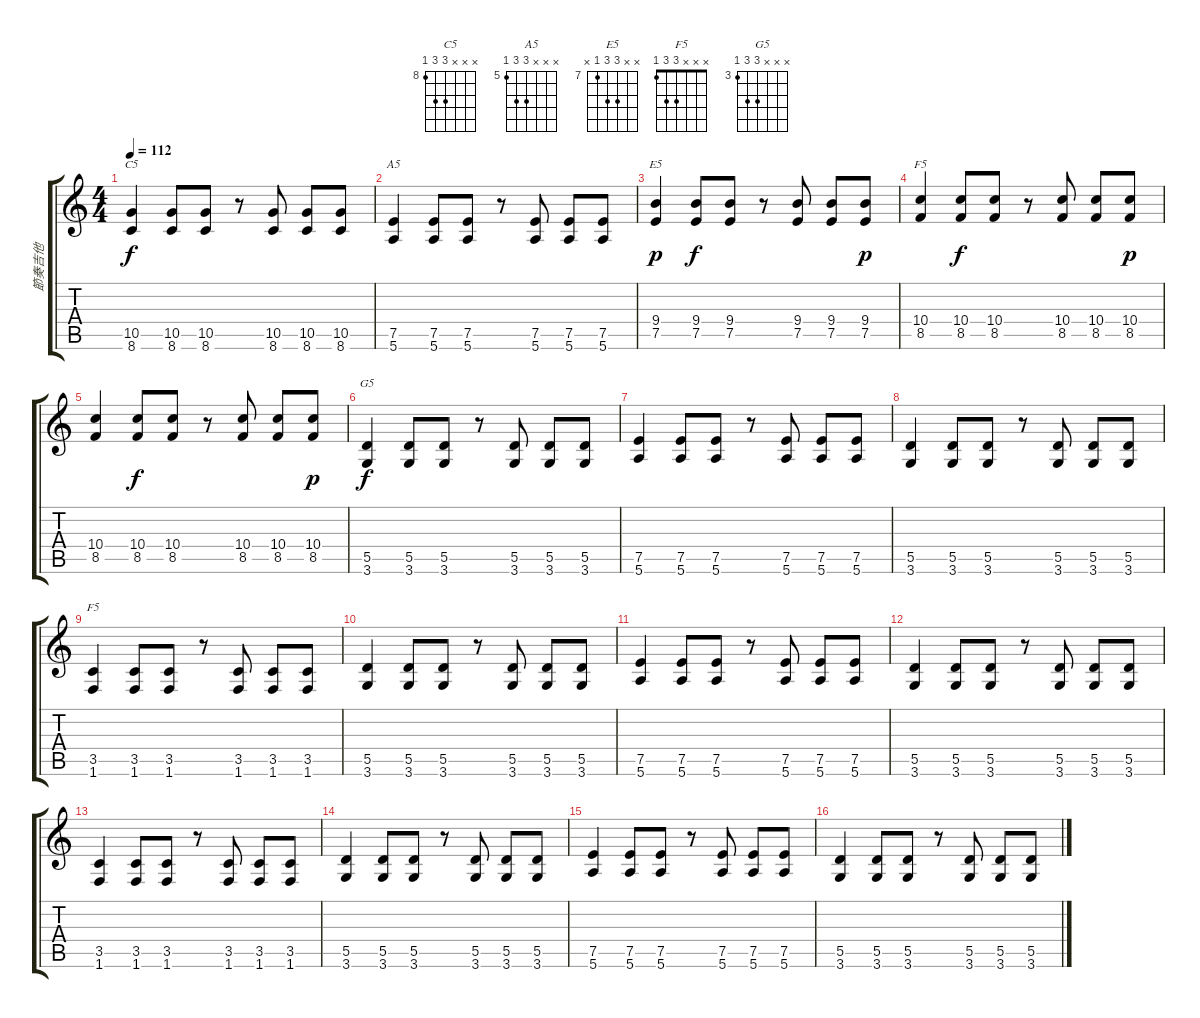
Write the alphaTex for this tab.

\track ("節奏吉他" "節奏吉他") {instrument overdrivenguitar}
\staff {score tabs}
\tuning (E4 B3 G3 D3 A2 E2) {hide}
\chord ("C5" x x x 10 10 8) {firstfret 8}
\chord ("A5" x x x 7 7 5) {firstfret 5}
\chord ("E5" x x 9 9 7 x) {firstfret 7}
\chord ("F5" x x 10 10 8 x) {firstfret 8}
\chord ("G5" x x x 5 5 3) {firstfret 3}
\chord ("F5" x x x 3 3 1)
\ts (4 4)
\tempo 112
\clef g2
\ks c
(10.5 8.6).4{ch "C5" dy f instrument overdrivenguitar} (10.5 8.6).8 (10.5 8.6).8 r.8 (10.5 8.6).8 (10.5 8.6).8 (10.5 8.6).8 |
(7.5 5.6).4{ch "A5" instrument overdrivenguitar} (7.5 5.6).8 (7.5 5.6).8 r.8 (7.5 5.6).8 (7.5 5.6).8 (7.5 5.6).8 |
(9.4 7.5).4{ch "E5" dy p instrument overdrivenguitar} (9.4 7.5).8{dy f} (9.4 7.5).8 r.8 (9.4 7.5).8 (9.4 7.5).8 (9.4 7.5).8{dy p} |
(10.4 8.5).4{ch "F5" instrument overdrivenguitar} (10.4 8.5).8{dy f} (10.4 8.5).8 r.8 (10.4 8.5).8 (10.4 8.5).8 (10.4 8.5).8{dy p} |
(10.4 8.5).4{instrument overdrivenguitar} (10.4 8.5).8{dy f} (10.4 8.5).8 r.8 (10.4 8.5).8 (10.4 8.5).8 (10.4 8.5).8{dy p} |
(5.5 3.6).4{ch "G5" dy f instrument overdrivenguitar} (5.5 3.6).8 (5.5 3.6).8 r.8 (5.5 3.6).8 (5.5 3.6).8 (5.5 3.6).8 |
(7.5 5.6).4{instrument overdrivenguitar} (7.5 5.6).8 (7.5 5.6).8 r.8 (7.5 5.6).8 (7.5 5.6).8 (7.5 5.6).8 |
(5.5 3.6).4{instrument overdrivenguitar} (5.5 3.6).8 (5.5 3.6).8 r.8 (5.5 3.6).8 (5.5 3.6).8 (5.5 3.6).8 |
(3.5 1.6).4{ch "F5" instrument overdrivenguitar} (3.5 1.6).8 (3.5 1.6).8 r.8 (3.5 1.6).8 (3.5 1.6).8 (3.5 1.6).8 |
(5.5 3.6).4{instrument overdrivenguitar} (5.5 3.6).8 (5.5 3.6).8 r.8 (5.5 3.6).8 (5.5 3.6).8 (5.5 3.6).8 |
(7.5 5.6).4{instrument overdrivenguitar} (7.5 5.6).8 (7.5 5.6).8 r.8 (7.5 5.6).8 (7.5 5.6).8 (7.5 5.6).8 |
(5.5 3.6).4{instrument overdrivenguitar} (5.5 3.6).8 (5.5 3.6).8 r.8 (5.5 3.6).8 (5.5 3.6).8 (5.5 3.6).8 |
(3.5 1.6).4{instrument overdrivenguitar} (3.5 1.6).8 (3.5 1.6).8 r.8 (3.5 1.6).8 (3.5 1.6).8 (3.5 1.6).8 |
(5.5 3.6).4{instrument overdrivenguitar} (5.5 3.6).8 (5.5 3.6).8 r.8 (5.5 3.6).8 (5.5 3.6).8 (5.5 3.6).8 |
(7.5 5.6).4{instrument overdrivenguitar} (7.5 5.6).8 (7.5 5.6).8 r.8 (7.5 5.6).8 (7.5 5.6).8 (7.5 5.6).8 |
(5.5 3.6).4{volume 12 instrument overdrivenguitar} (5.5 3.6).8 (5.5 3.6).8 r.8 (5.5 3.6).8 (5.5 3.6).8 (5.5 3.6).8
